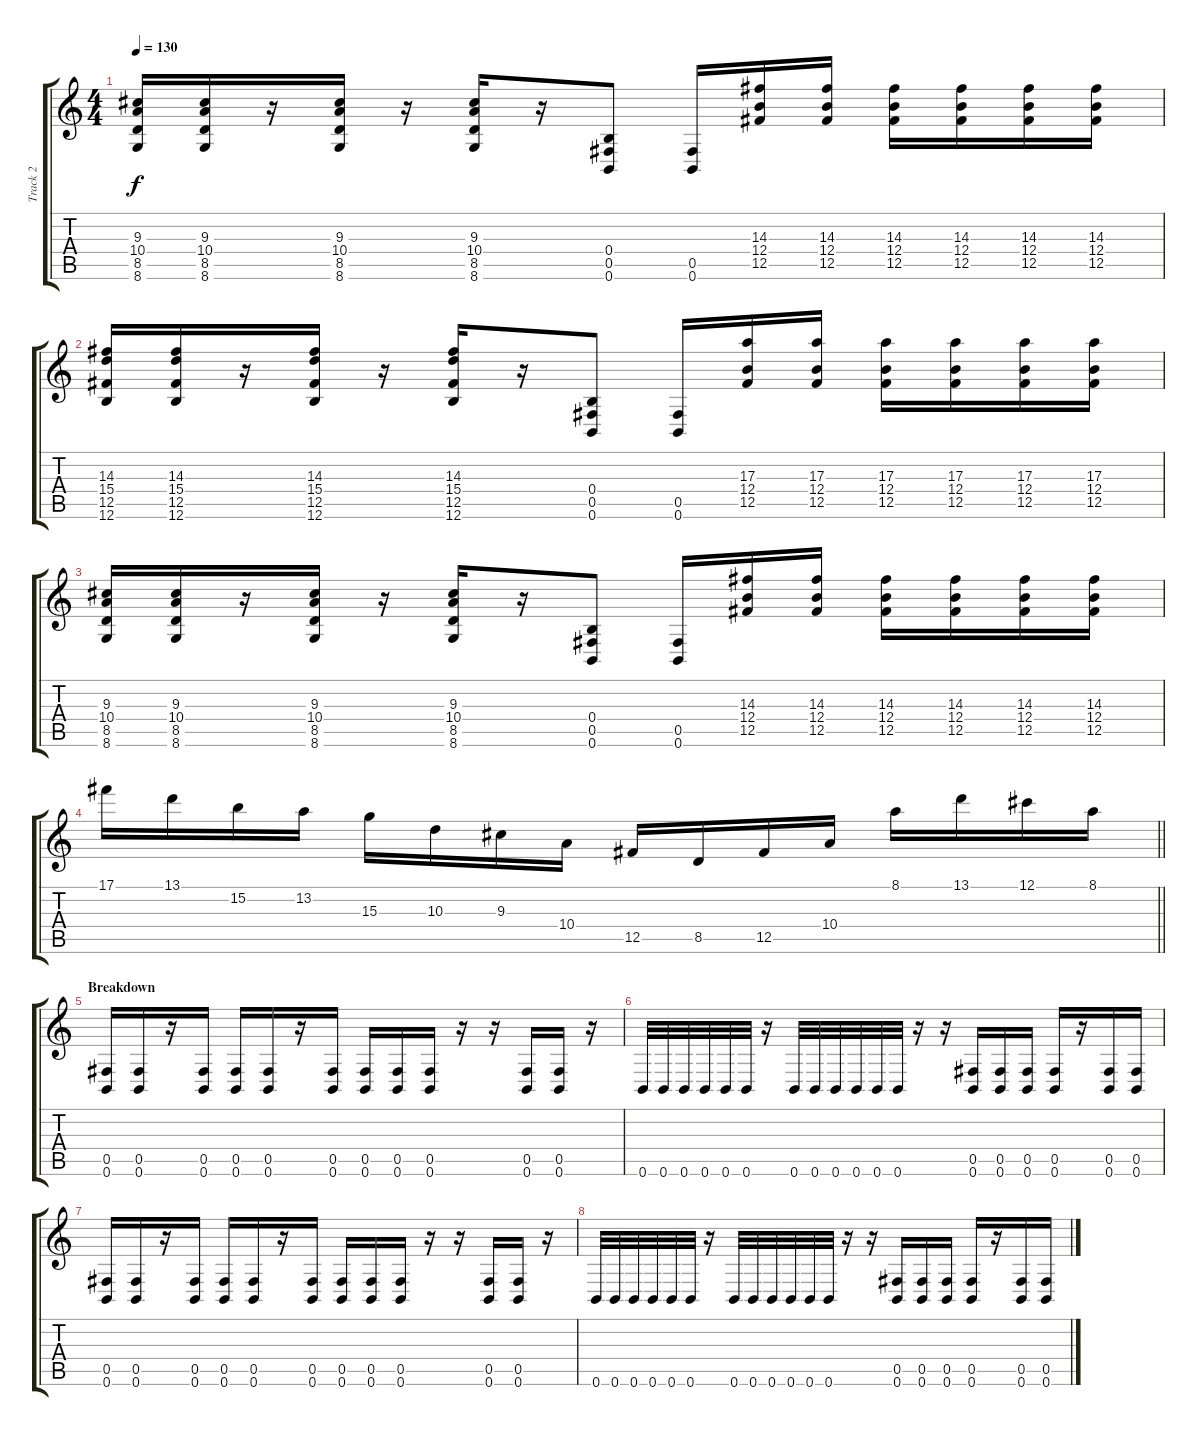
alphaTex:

\track ("Track 2" "Track 2") {instrument overdrivenguitar}
\staff {score tabs}
\tuning (Db4 Ab3 E3 B2 Gb2 B1) {hide}
\ts (4 4)
\tempo 130
\clef g2
\ks c
(9.3 10.4 8.5 8.6).16{dy f} (9.3 10.4 8.5 8.6).16 r.16 (9.3 10.4 8.5 8.6).16 r.16 (9.3 10.4 8.5 8.6).16 r.16 (0.4 0.5 0.6).8 (0.5 0.6).16 (14.3 12.4 12.5).16 (14.3 12.4 12.5).16 (14.3 12.4 12.5).16 (14.3 12.4 12.5).16 (14.3 12.4 12.5).16 (14.3 12.4 12.5).16 |
(14.3 15.4 12.5 12.6).16 (14.3 15.4 12.5 12.6).16 r.16 (14.3 15.4 12.5 12.6).16 r.16 (14.3 15.4 12.5 12.6).16 r.16 (0.4 0.5 0.6).8 (0.5 0.6).16 (17.3 12.4 12.5).16 (17.3 12.4 12.5).16 (17.3 12.4 12.5).16 (17.3 12.4 12.5).16 (17.3 12.4 12.5).16 (17.3 12.4 12.5).16 |
(9.3 10.4 8.5 8.6).16 (9.3 10.4 8.5 8.6).16 r.16 (9.3 10.4 8.5 8.6).16 r.16 (9.3 10.4 8.5 8.6).16 r.16 (0.4 0.5 0.6).8 (0.5 0.6).16 (14.3 12.4 12.5).16 (14.3 12.4 12.5).16 (14.3 12.4 12.5).16 (14.3 12.4 12.5).16 (14.3 12.4 12.5).16 (14.3 12.4 12.5).16 |
\barLineRight lightlight
17.1.16 13.1.16 15.2.16 13.2.16 15.3.16 10.3.16 9.3.16 10.4.16 12.5.16 8.5.16 12.5.16 10.4.16 8.1.16 13.1.16 12.1.16 8.1.16 |
\section ("" "Breakdown")
(0.5 0.6).16 (0.5 0.6).16 r.16 (0.5 0.6).16 (0.5 0.6).16 (0.5 0.6).16 r.16 (0.5 0.6).16 (0.5 0.6).16 (0.5 0.6).16 (0.5 0.6).16 r.16 r.16 (0.5 0.6).16 (0.5 0.6).16 r.16 |
0.6.32 0.6.32 0.6.32 0.6.32 0.6.32 0.6.32 r.16 0.6.32 0.6.32 0.6.32 0.6.32 0.6.32 0.6.32 r.16 r.16 (0.5 0.6).16 (0.5 0.6).16 (0.5 0.6).16 (0.5 0.6).16 r.16 (0.5 0.6).16 (0.5 0.6).16 |
(0.5 0.6).16 (0.5 0.6).16 r.16 (0.5 0.6).16 (0.5 0.6).16 (0.5 0.6).16 r.16 (0.5 0.6).16 (0.5 0.6).16 (0.5 0.6).16 (0.5 0.6).16 r.16 r.16 (0.5 0.6).16 (0.5 0.6).16 r.16 |
0.6.32 0.6.32 0.6.32 0.6.32 0.6.32 0.6.32 r.16 0.6.32 0.6.32 0.6.32 0.6.32 0.6.32 0.6.32 r.16 r.16 (0.5 0.6).16 (0.5 0.6).16 (0.5 0.6).16 (0.5 0.6).16 r.16 (0.5 0.6).16 (0.5 0.6).16
